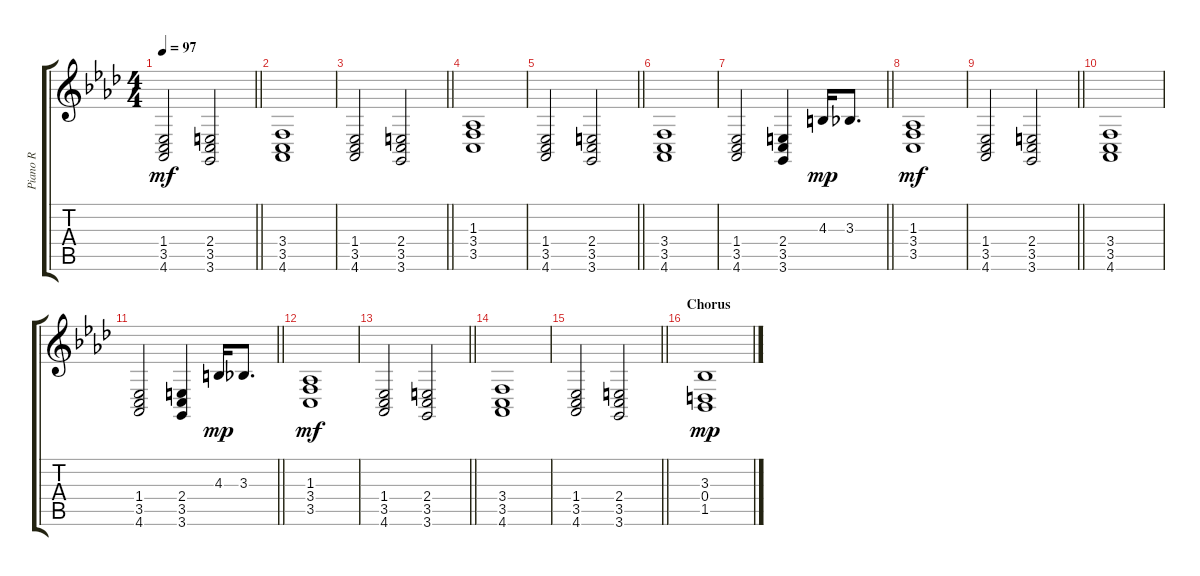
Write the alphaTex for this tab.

\track ("Piano R" "Piano R") {instrument acousticgrandpiano}
\staff {score tabs}
\tuning (E4 B3 G3 D3 A2 E2) {hide}
\ts (4 4)
\tempo 97
\clef g2
\barLineRight lightlight
\ks fminor
(1.4 3.5 4.6).2{dy mf} (2.4 3.5 3.6).2 |
(3.4 3.5 4.6).1 |
\barLineRight lightlight
(1.4 3.5 4.6).2 (2.4 3.5 3.6).2 |
(1.3 3.4 3.5).1 |
\barLineRight lightlight
(1.4 3.5 4.6).2 (2.4 3.5 3.6).2 |
(3.4 3.5 4.6).1 |
\barLineRight lightlight
(1.4 3.5 4.6).2 (2.4 3.5 3.6).4 4.3.16{dy mp} 3.3.8{d} |
(1.3 3.4 3.5).1{dy mf} |
\barLineRight lightlight
(1.4 3.5 4.6).2 (2.4 3.5 3.6).2 |
(3.4 3.5 4.6).1 |
\barLineRight lightlight
(1.4 3.5 4.6).2 (2.4 3.5 3.6).4 4.3.16{dy mp} 3.3.8{d} |
(1.3 3.4 3.5).1{dy mf} |
\barLineRight lightlight
(1.4 3.5 4.6).2 (2.4 3.5 3.6).2 |
(3.4 3.5 4.6).1 |
\barLineRight lightlight
(1.4 3.5 4.6).2 (2.4 3.5 3.6).2 |
\section ("" "Chorus")
(3.3 0.4 1.5).1{dy mp}
